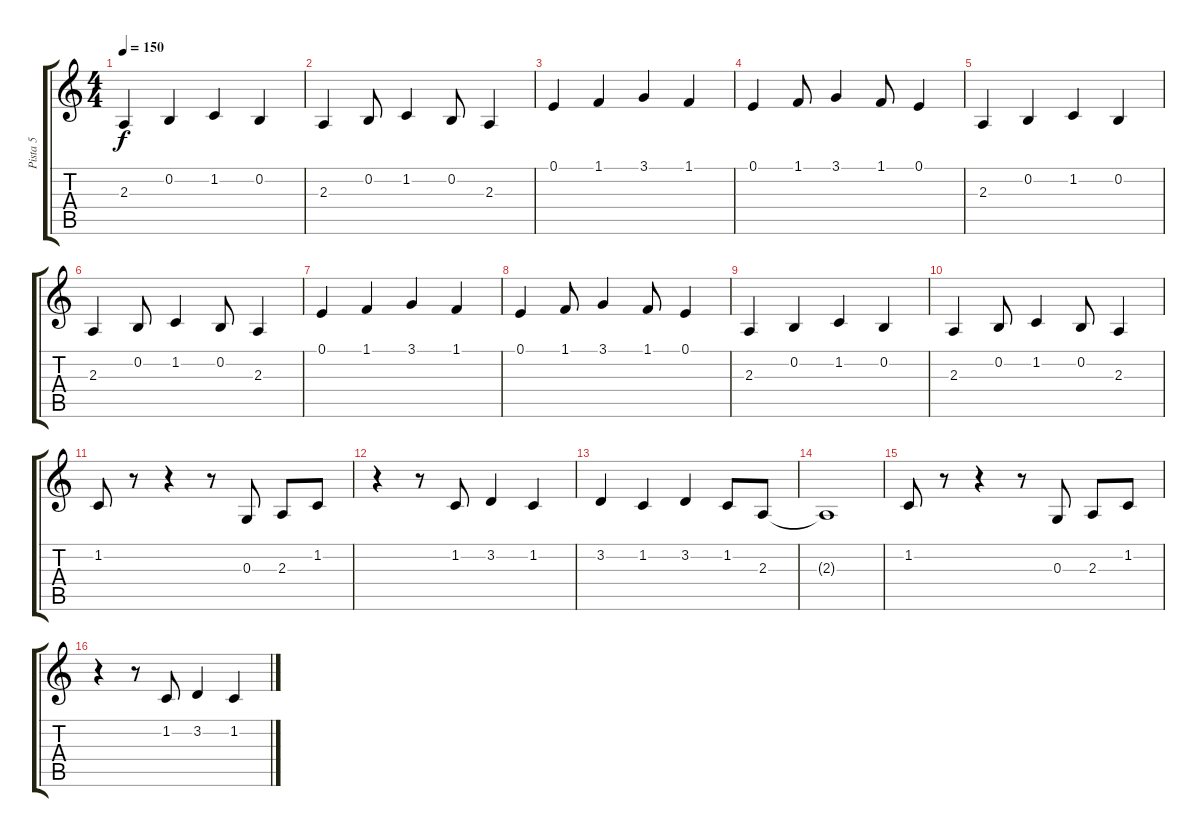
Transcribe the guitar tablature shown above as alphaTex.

\track ("Pista 5" "Pista 5") {instrument altosax}
\staff {score tabs}
\tuning (E4 B3 G3 D3 A2 E2) {hide}
\ts (4 4)
\tempo 150
\clef g2
\ks c
2.3.4{dy f} 0.2.4 1.2.4 0.2.4 |
2.3.4 0.2.8 1.2.4 0.2.8 2.3.4 |
0.1.4 1.1.4 3.1.4 1.1.4 |
0.1.4 1.1.8 3.1.4 1.1.8 0.1.4 |
2.3.4 0.2.4 1.2.4 0.2.4 |
2.3.4 0.2.8 1.2.4 0.2.8 2.3.4 |
0.1.4 1.1.4 3.1.4 1.1.4 |
0.1.4 1.1.8 3.1.4 1.1.8 0.1.4 |
2.3.4 0.2.4 1.2.4 0.2.4 |
2.3.4 0.2.8 1.2.4 0.2.8 2.3.4 |
1.2.8 r.8 r.4 r.8 0.3.8 2.3.8 1.2.8 |
r.4 r.8 1.2.8 3.2.4 1.2.4 |
3.2.4 1.2.4 3.2.4 1.2.8 2.3.8 |
2.3{t}.1 |
1.2.8 r.8 r.4 r.8 0.3.8 2.3.8 1.2.8 |
r.4 r.8 1.2.8 3.2.4 1.2.4
